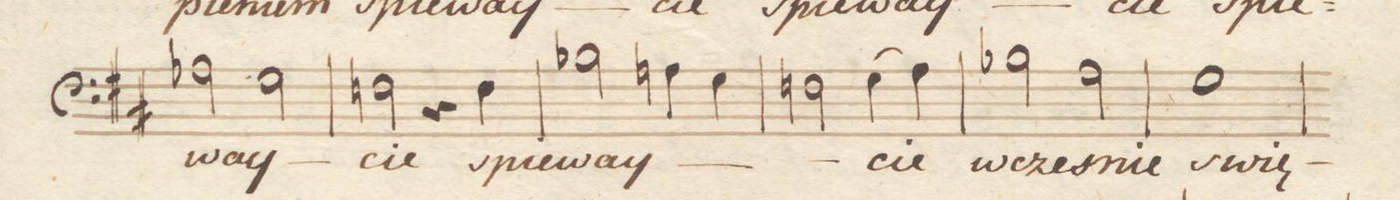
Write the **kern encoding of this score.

**kern	**text	**dynam
*I"Basso.	*	*
*clefF4	*	*
*k[f#c#]	*	*
*met(c|)	*	*
*M2/2	*	*
2A-X\	-way-	.
2G\	.	.
=39	=39	=39
2Fn\	-cie	.
4r	.	.
4F\	spie-	.
=40	=40	=40
2B-X\	-way-	.
4An\	.	.
4G\	.	.
=41	=41	=41
2Fn\	.	.
(4G\	-cie	.
4A\)	.	.
=42	=42	=42
2B-X\	wcze-	.
2A\	-snie	.
=43	=43	=43
1G\	swie-	.
=44	=44	=44
*-	*-	*-
